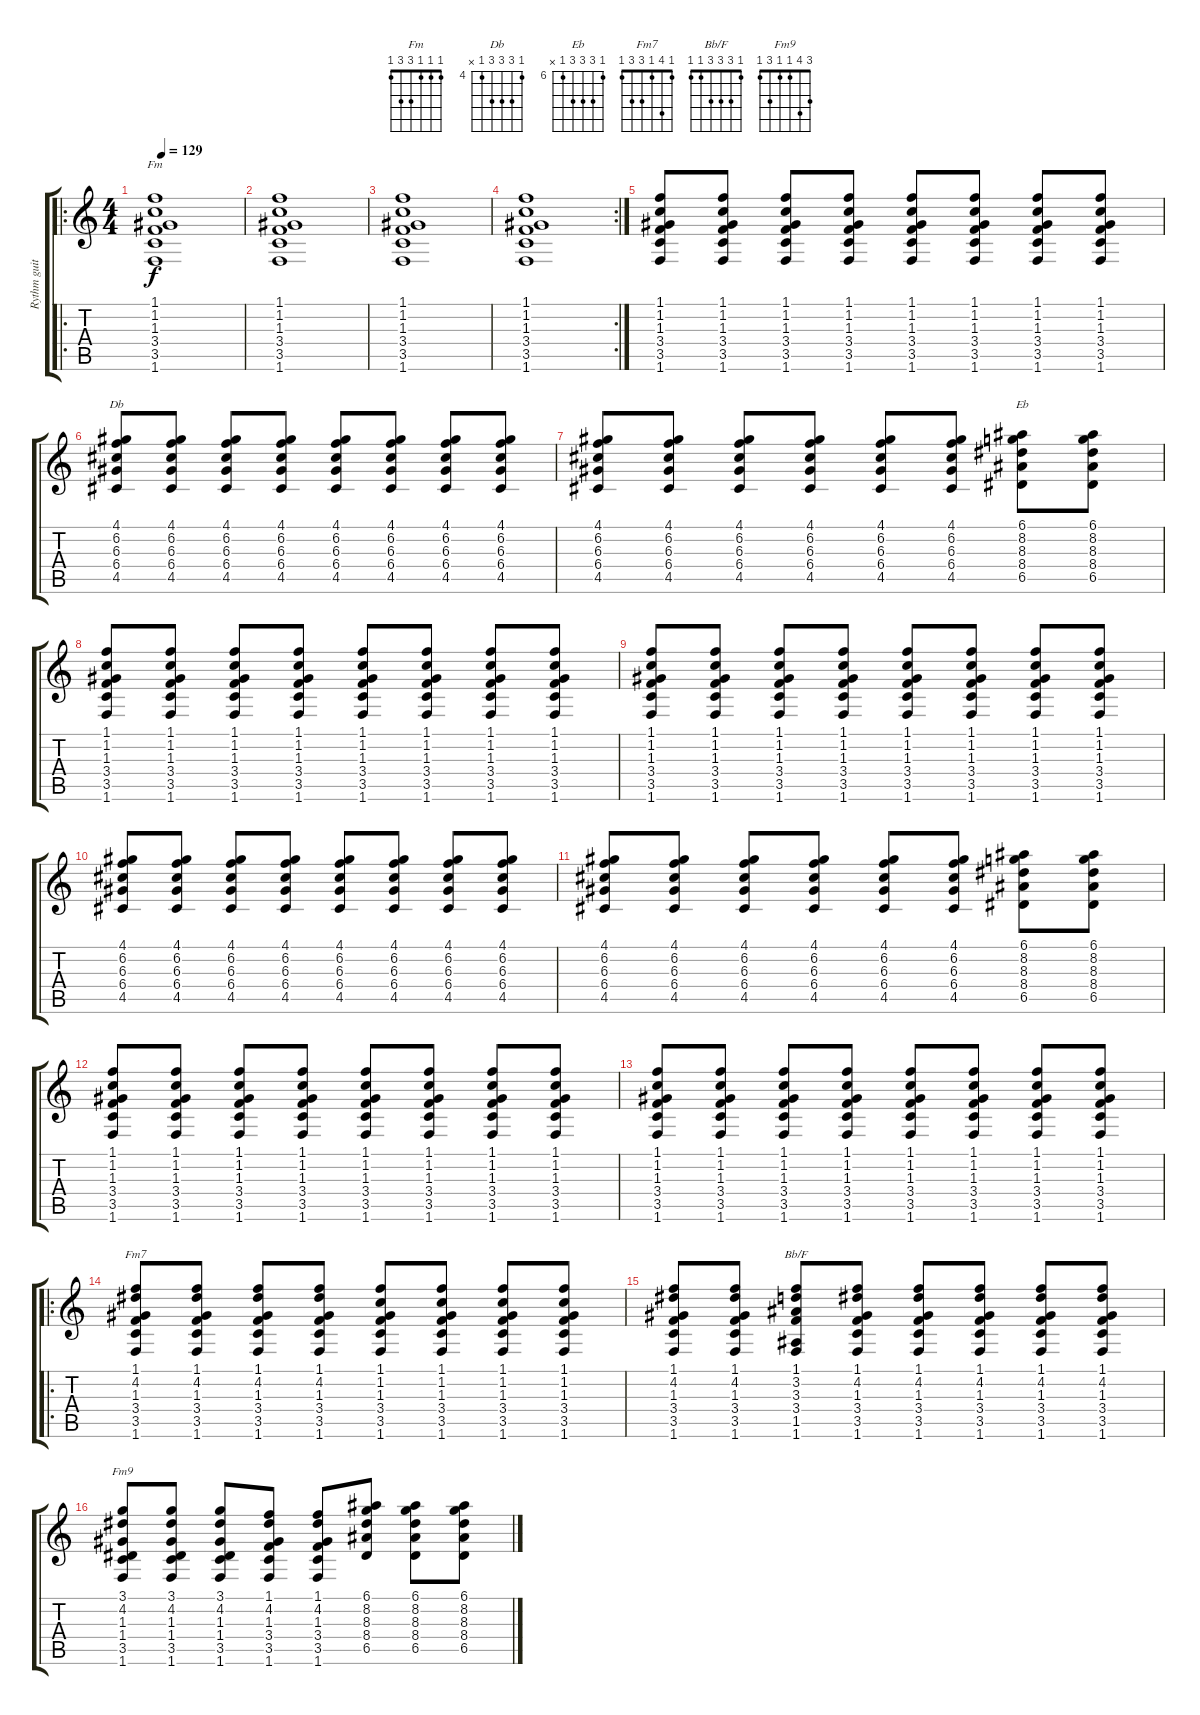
\track ("Rythm guitar" "Rythm guit") {instrument acousticguitarsteel}
\staff {score tabs}
\tuning (E4 B3 G3 D3 A2 E2) {hide}
\chord ("Fm" 1 1 1 3 3 1)
\chord ("Db" 4 6 6 6 4 x) {firstfret 4}
\chord ("Eb" 6 8 8 8 6 x) {firstfret 6}
\chord ("Fm7" 1 4 1 3 3 1)
\chord ("Bb/F" 1 3 3 3 1 1)
\chord ("Fm9" 3 4 1 1 3 1)
\ro
\ts (4 4)
\tempo 129
\clef g2
\ks c
(1.1 1.2 1.3 3.4 3.5 1.6).1{ch "Fm" dy f} |
(1.1 1.2 1.3 3.4 3.5 1.6).1 |
(1.1 1.2 1.3 3.4 3.5 1.6).1 |
\rc 2
(1.1 1.2 1.3 3.4 3.5 1.6).1 |
(1.1 1.2 1.3 3.4 3.5 1.6).8 (1.1 1.2 1.3 3.4 3.5 1.6).8 (1.1 1.2 1.3 3.4 3.5 1.6).8 (1.1 1.2 1.3 3.4 3.5 1.6).8 (1.1 1.2 1.3 3.4 3.5 1.6).8 (1.1 1.2 1.3 3.4 3.5 1.6).8 (1.1 1.2 1.3 3.4 3.5 1.6).8 (1.1 1.2 1.3 3.4 3.5 1.6).8 |
(4.1 6.2 6.3 6.4 4.5).8{ch "Db"} (4.1 6.2 6.3 6.4 4.5).8 (4.1 6.2 6.3 6.4 4.5).8 (4.1 6.2 6.3 6.4 4.5).8 (4.1 6.2 6.3 6.4 4.5).8 (4.1 6.2 6.3 6.4 4.5).8 (4.1 6.2 6.3 6.4 4.5).8 (4.1 6.2 6.3 6.4 4.5).8 |
(4.1 6.2 6.3 6.4 4.5).8 (4.1 6.2 6.3 6.4 4.5).8 (4.1 6.2 6.3 6.4 4.5).8 (4.1 6.2 6.3 6.4 4.5).8 (4.1 6.2 6.3 6.4 4.5).8 (4.1 6.2 6.3 6.4 4.5).8 (6.1 8.2 8.3 8.4 6.5).8{ch "Eb"} (6.1 8.2 8.3 8.4 6.5).8 |
(1.1 1.2 1.3 3.4 3.5 1.6).8 (1.1 1.2 1.3 3.4 3.5 1.6).8 (1.1 1.2 1.3 3.4 3.5 1.6).8 (1.1 1.2 1.3 3.4 3.5 1.6).8 (1.1 1.2 1.3 3.4 3.5 1.6).8 (1.1 1.2 1.3 3.4 3.5 1.6).8 (1.1 1.2 1.3 3.4 3.5 1.6).8 (1.1 1.2 1.3 3.4 3.5 1.6).8 |
(1.1 1.2 1.3 3.4 3.5 1.6).8 (1.1 1.2 1.3 3.4 3.5 1.6).8 (1.1 1.2 1.3 3.4 3.5 1.6).8 (1.1 1.2 1.3 3.4 3.5 1.6).8 (1.1 1.2 1.3 3.4 3.5 1.6).8 (1.1 1.2 1.3 3.4 3.5 1.6).8 (1.1 1.2 1.3 3.4 3.5 1.6).8 (1.1 1.2 1.3 3.4 3.5 1.6).8 |
(4.1 6.2 6.3 6.4 4.5).8 (4.1 6.2 6.3 6.4 4.5).8 (4.1 6.2 6.3 6.4 4.5).8 (4.1 6.2 6.3 6.4 4.5).8 (4.1 6.2 6.3 6.4 4.5).8 (4.1 6.2 6.3 6.4 4.5).8 (4.1 6.2 6.3 6.4 4.5).8 (4.1 6.2 6.3 6.4 4.5).8 |
(4.1 6.2 6.3 6.4 4.5).8 (4.1 6.2 6.3 6.4 4.5).8 (4.1 6.2 6.3 6.4 4.5).8 (4.1 6.2 6.3 6.4 4.5).8 (4.1 6.2 6.3 6.4 4.5).8 (4.1 6.2 6.3 6.4 4.5).8 (6.1 8.2 8.3 8.4 6.5).8 (6.1 8.2 8.3 8.4 6.5).8 |
(1.1 1.2 1.3 3.4 3.5 1.6).8 (1.1 1.2 1.3 3.4 3.5 1.6).8 (1.1 1.2 1.3 3.4 3.5 1.6).8 (1.1 1.2 1.3 3.4 3.5 1.6).8 (1.1 1.2 1.3 3.4 3.5 1.6).8 (1.1 1.2 1.3 3.4 3.5 1.6).8 (1.1 1.2 1.3 3.4 3.5 1.6).8 (1.1 1.2 1.3 3.4 3.5 1.6).8 |
(1.1 1.2 1.3 3.4 3.5 1.6).8 (1.1 1.2 1.3 3.4 3.5 1.6).8 (1.1 1.2 1.3 3.4 3.5 1.6).8 (1.1 1.2 1.3 3.4 3.5 1.6).8 (1.1 1.2 1.3 3.4 3.5 1.6).8 (1.1 1.2 1.3 3.4 3.5 1.6).8 (1.1 1.2 1.3 3.4 3.5 1.6).8 (1.1 1.2 1.3 3.4 3.5 1.6).8 |
\ro
(1.1 4.2 1.3 3.4 3.5 1.6).8{ch "Fm7"} (1.1 4.2 1.3 3.4 3.5 1.6).8 (1.1 4.2 1.3 3.4 3.5 1.6).8 (1.1 4.2 1.3 3.4 3.5 1.6).8 (1.1 1.2 1.3 3.4 3.5 1.6).8 (1.1 1.2 1.3 3.4 3.5 1.6).8 (1.1 1.2 1.3 3.4 3.5 1.6).8 (1.1 1.2 1.3 3.4 3.5 1.6).8 |
(1.1 4.2 1.3 3.4 3.5 1.6).8 (1.1 4.2 1.3 3.4 3.5 1.6).8 (1.1 3.2 3.3 3.4 1.5 1.6).8{ch "Bb/F"} (1.1 4.2 1.3 3.4 3.5 1.6).8 (1.1 4.2 1.3 3.4 3.5 1.6).8 (1.1 4.2 1.3 3.4 3.5 1.6).8 (1.1 4.2 1.3 3.4 3.5 1.6).8 (1.1 4.2 1.3 3.4 3.5 1.6).8 |
(3.1 4.2 1.3 1.4 3.5 1.6).8{ch "Fm9"} (3.1 4.2 1.3 1.4 3.5 1.6).8 (3.1 4.2 1.3 1.4 3.5 1.6).8 (1.1 4.2 1.3 3.4 3.5 1.6).8 (1.1 4.2 1.3 3.4 3.5 1.6).8 (6.1 8.2 8.3 8.4 6.5).8 (6.1 8.2 8.3 8.4 6.5).8 (6.1 8.2 8.3 8.4 6.5).8
